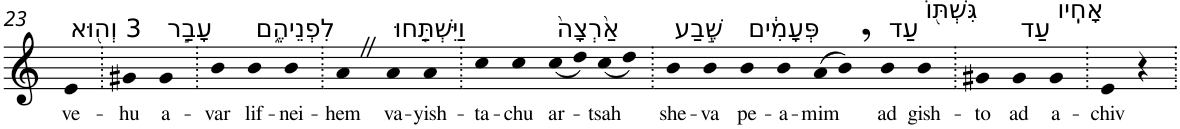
**kern	**text
*part1	*part1
*staff1	*staff1
*I"Piano	*
*I'Pno	*
!!LO:PB:g=z
*clefG2	*
*k[]	*
=23	=23
!LO:TX:a:t=3 וְה֖וּא	!
!	!LO:LY:b
4e	ve-
=24.	=24.
!	!LO:LY:b
4g#X	-hu
!LO:TX:a:t=עָבַ֣ר	!
!	!LO:LY:b
4g#	a-
=25.	=25.
!	!LO:LY:b
4b	-var
!LO:TX:a:t=לִפְנֵיהֶ֑ם	!
!	!LO:LY:b
4b	lif-
!	!LO:LY:b
4b	-nei-
=26.	=26.
!	!LO:LY:b
4aZ	-hem
!LO:TX:a:t=וַיִּשְׁתַּ֤חוּ	!
!	!LO:LY:b
4a	va-
!	!LO:LY:b
4a	-yish-
=27.	=27.
!	!LO:LY:b
4cc	-ta-
!	!LO:LY:b
4cc	-chu
!LO:TX:a:t=אַ֙רְצָה֙	!
!	!LO:LY:b
(<8cc	ar-
8dd)	.
!	!LO:LY:b
(<8cc	-tsah
8dd)	.
=28.	=28.
!LO:TX:a:t=שֶׁ֣בַע	!
!	!LO:LY:b
4b	she-
!	!LO:LY:b
4b	-va
!LO:TX:a:t=פְּעָמִ֔ים	!
!	!LO:LY:b
4b	pe-
!	!LO:LY:b
4b	-a-
!	!LO:LY:b
(>8a	-mim
8b,)	.
!LO:TX:a:t=עַד	!
!	!LO:LY:b
4b	ad
!LO:TX:a:t=גִּשְׁתּ֖וֹ	!
!	!LO:LY:b
4b	gish-
=29.	=29.
!	!LO:LY:b
4g#X	-to
!LO:TX:a:t=עַד	!
!	!LO:LY:b
4g#	ad
!LO:TX:a:t=אָחִֽיו	!
!	!LO:LY:b
4g#	a-
=30.	=30.
!	!LO:LY:b
4e	-chiv
4r	.
=.	=.
*-	*-
